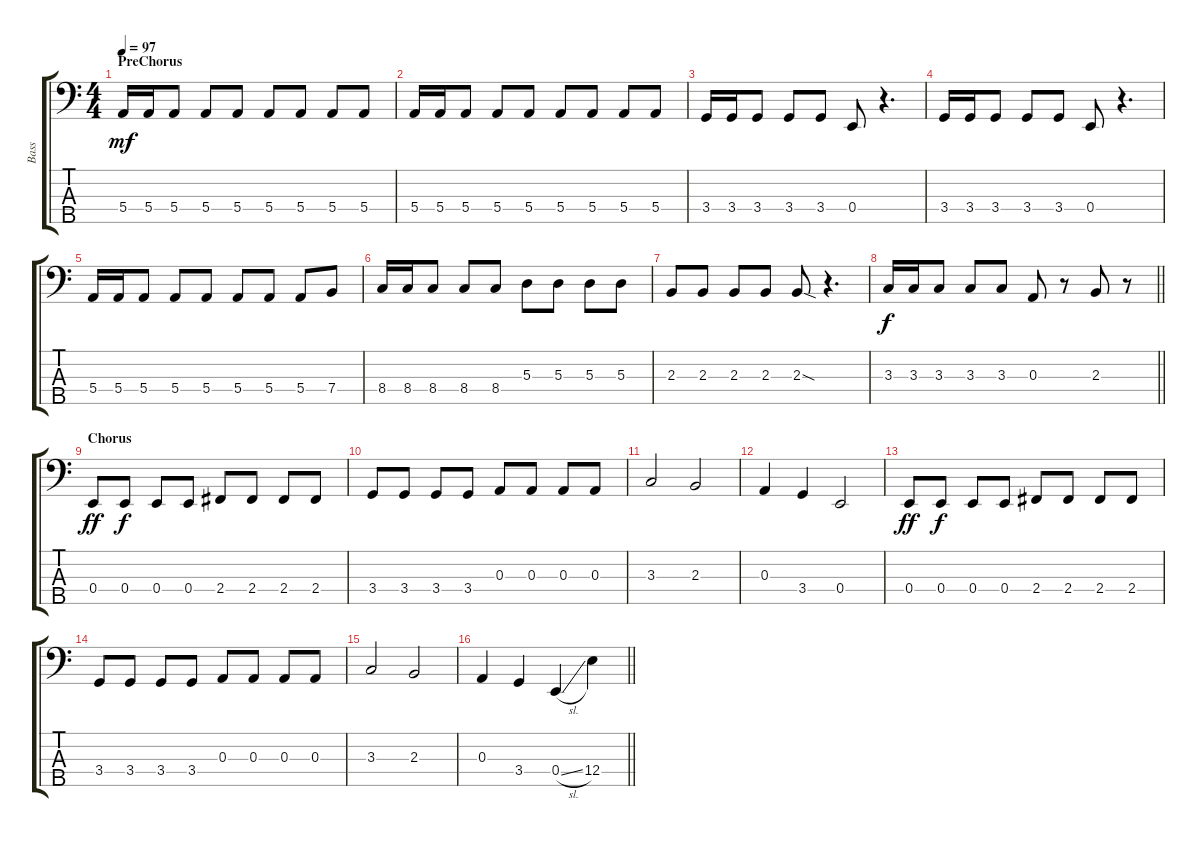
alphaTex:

\track ("Bass" "Bass") {instrument electricbassfinger}
\staff {score tabs}
\tuning (G2 D2 A1 E1 B0) {hide}
\ts (4 4)
\section ("" "PreChorus")
\tempo 97
\clef f4
\ks c
5.4.16{dy mf} 5.4.16 5.4.8 5.4.8 5.4.8 5.4.8 5.4.8 5.4.8 5.4.8 |
5.4.16 5.4.16 5.4.8 5.4.8 5.4.8 5.4.8 5.4.8 5.4.8 5.4.8 |
3.4.16 3.4.16 3.4.8 3.4.8 3.4.8 0.4.8 r.4{d} |
3.4.16 3.4.16 3.4.8 3.4.8 3.4.8 0.4.8 r.4{d} |
5.4.16 5.4.16 5.4.8 5.4.8 5.4.8 5.4.8 5.4.8 5.4.8 7.4.8 |
8.4.16 8.4.16 8.4.8 8.4.8 8.4.8 5.3.8 5.3.8 5.3.8 5.3.8 |
2.3.8 2.3.8 2.3.8 2.3.8 2.3{sod}.8 r.4{d} |
\barLineRight lightlight
3.3.16{dy f} 3.3.16 3.3.8 3.3.8 3.3.8 0.3.8 r.8 2.3.8 r.8 |
\section ("" "Chorus")
0.4.8{dy ff} 0.4.8{dy f} 0.4.8 0.4.8 2.4.8 2.4.8 2.4.8 2.4.8 |
3.4.8 3.4.8 3.4.8 3.4.8 0.3.8 0.3.8 0.3.8 0.3.8 |
3.3.2 2.3.2 |
0.3.4 3.4.4 0.4.2 |
0.4.8{dy ff} 0.4.8{dy f} 0.4.8 0.4.8 2.4.8 2.4.8 2.4.8 2.4.8 |
3.4.8 3.4.8 3.4.8 3.4.8 0.3.8 0.3.8 0.3.8 0.3.8 |
3.3.2 2.3.2 |
\barLineRight lightlight
0.3.4 3.4.4 0.4{sl}.4 12.4.4
